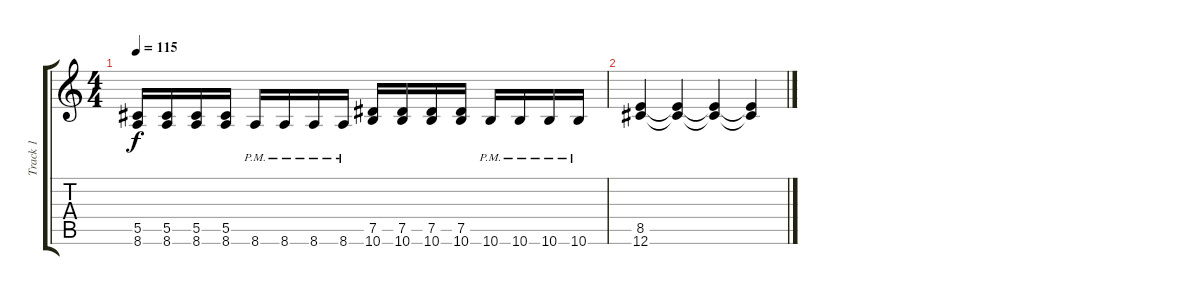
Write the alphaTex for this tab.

\track ("Track 1" "Track 1") {instrument distortionguitar}
\staff {score tabs}
\tuning (Eb4 Bb3 Gb3 Db3 Ab2 Db2) {hide}
\ts (4 4)
\tempo 115
\clef g2
\ks c
(5.5 8.6).16{dy f} (5.5 8.6).16 (5.5 8.6).16 (5.5 8.6).16 8.6{pm}.16 8.6{pm}.16 8.6{pm}.16 8.6{pm}.16 (7.5 10.6).16 (7.5 10.6).16 (7.5 10.6).16 (7.5 10.6).16 10.6{pm}.16 10.6{pm}.16 10.6{pm}.16 10.6{pm}.16 |
(8.5 12.6).4 (8.5{t} 12.6{t}).4 (8.5{t} 12.6{t}).4 (8.5{t} 12.6{t}).4
